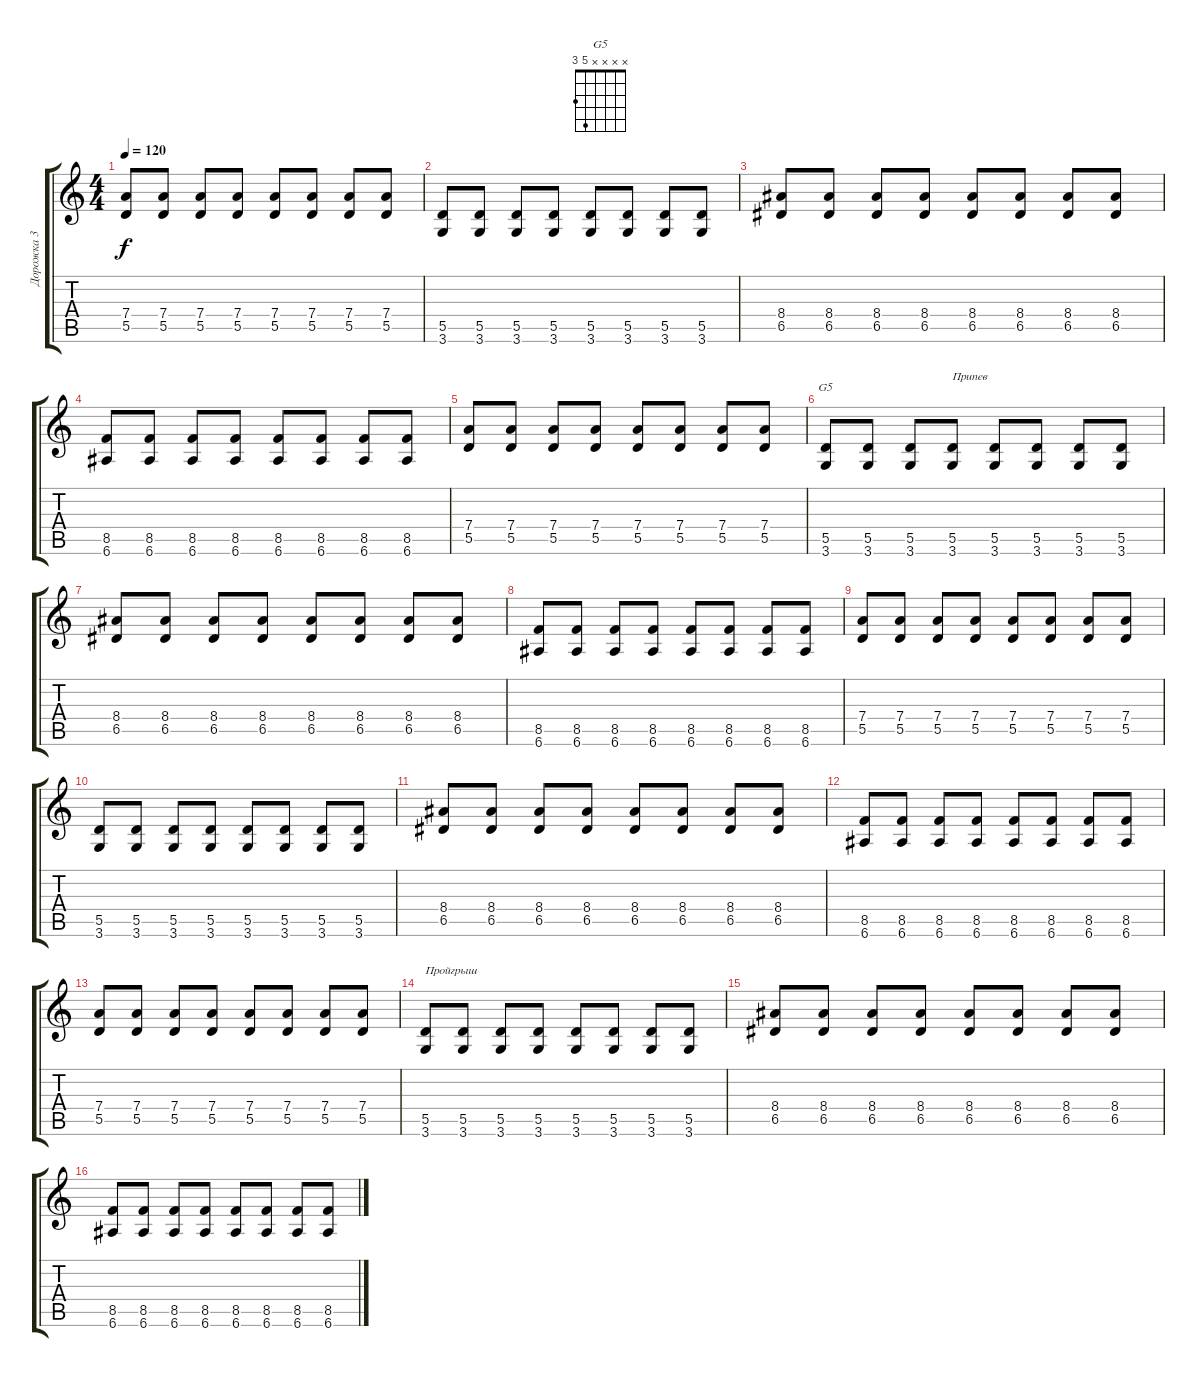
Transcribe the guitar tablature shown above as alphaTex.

\track ("Дорожка 3" "Дорожка 3") {instrument distortionguitar}
\staff {score tabs}
\tuning (E4 B3 G3 D3 A2 E2) {hide}
\chord ("G5" x x x x 5 3)
\ts (4 4)
\tempo 120
\clef g2
\ks c
(7.4 5.5).8{dy f} (7.4 5.5).8 (7.4 5.5).8 (7.4 5.5).8 (7.4 5.5).8 (7.4 5.5).8 (7.4 5.5).8 (7.4 5.5).8 |
(5.5 3.6).8 (5.5 3.6).8 (5.5 3.6).8 (5.5 3.6).8 (5.5 3.6).8 (5.5 3.6).8 (5.5 3.6).8 (5.5 3.6).8 |
(8.4 6.5).8 (8.4 6.5).8 (8.4 6.5).8 (8.4 6.5).8 (8.4 6.5).8 (8.4 6.5).8 (8.4 6.5).8 (8.4 6.5).8 |
(8.5 6.6).8 (8.5 6.6).8 (8.5 6.6).8 (8.5 6.6).8 (8.5 6.6).8 (8.5 6.6).8 (8.5 6.6).8 (8.5 6.6).8 |
(7.4 5.5).8 (7.4 5.5).8 (7.4 5.5).8 (7.4 5.5).8 (7.4 5.5).8 (7.4 5.5).8 (7.4 5.5).8 (7.4 5.5).8 |
(5.5 3.6).8{ch "G5"} (5.5 3.6).8 (5.5 3.6).8 (5.5 3.6).8{txt "Припев"} (5.5 3.6).8 (5.5 3.6).8 (5.5 3.6).8 (5.5 3.6).8 |
(8.4 6.5).8 (8.4 6.5).8 (8.4 6.5).8 (8.4 6.5).8 (8.4 6.5).8 (8.4 6.5).8 (8.4 6.5).8 (8.4 6.5).8 |
(8.5 6.6).8 (8.5 6.6).8 (8.5 6.6).8 (8.5 6.6).8 (8.5 6.6).8 (8.5 6.6).8 (8.5 6.6).8 (8.5 6.6).8 |
(7.4 5.5).8 (7.4 5.5).8 (7.4 5.5).8 (7.4 5.5).8 (7.4 5.5).8 (7.4 5.5).8 (7.4 5.5).8 (7.4 5.5).8 |
(5.5 3.6).8 (5.5 3.6).8 (5.5 3.6).8 (5.5 3.6).8 (5.5 3.6).8 (5.5 3.6).8 (5.5 3.6).8 (5.5 3.6).8 |
(8.4 6.5).8 (8.4 6.5).8 (8.4 6.5).8 (8.4 6.5).8 (8.4 6.5).8 (8.4 6.5).8 (8.4 6.5).8 (8.4 6.5).8 |
(8.5 6.6).8 (8.5 6.6).8 (8.5 6.6).8 (8.5 6.6).8 (8.5 6.6).8 (8.5 6.6).8 (8.5 6.6).8 (8.5 6.6).8 |
(7.4 5.5).8 (7.4 5.5).8 (7.4 5.5).8 (7.4 5.5).8 (7.4 5.5).8 (7.4 5.5).8 (7.4 5.5).8 (7.4 5.5).8 |
(5.5 3.6).8{txt "Пройгрыш"} (5.5 3.6).8 (5.5 3.6).8 (5.5 3.6).8 (5.5 3.6).8 (5.5 3.6).8 (5.5 3.6).8 (5.5 3.6).8 |
(8.4 6.5).8 (8.4 6.5).8 (8.4 6.5).8 (8.4 6.5).8 (8.4 6.5).8 (8.4 6.5).8 (8.4 6.5).8 (8.4 6.5).8 |
(8.5 6.6).8 (8.5 6.6).8 (8.5 6.6).8 (8.5 6.6).8 (8.5 6.6).8 (8.5 6.6).8 (8.5 6.6).8 (8.5 6.6).8
